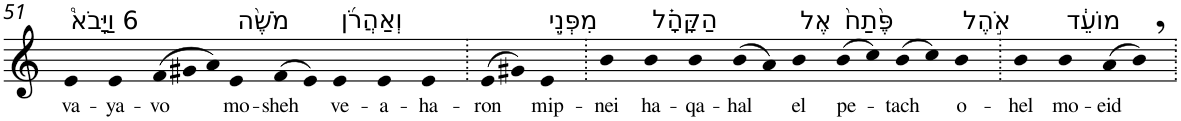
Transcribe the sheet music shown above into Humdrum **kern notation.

**kern	**text
*part1	*part1
*staff1	*staff1
*I"Piano	*
*I'Pno	*
!!LO:PB:g=z
*clefG2	*
*k[]	*
=51	=51
!LO:TX:a:t=6 וַיָּבֹא֩	!
!	!LO:LY:b
4e	va-
!	!LO:LY:b
4e	-ya-
*Xtuplet	*
!	!LO:LY:b
(>12f	-vo
12g#X	.
12a)	.
!LO:TX:a:t=מֹשֶׁ֨ה	!
!	!LO:LY:b
4e	mo-
!	!LO:LY:b
(>8f	-sheh
8e)	.
!LO:TX:a:t=וְאַהֲרֹ֜ן	!
!	!LO:LY:b
4e	ve-
!	!LO:LY:b
4e	-a-
!	!LO:LY:b
4e	-ha-
=52.	=52.
!	!LO:LY:b
(>8e	-ron
8g#X)	.
!LO:TX:a:t=מִפְּנֵ֣י	!
!	!LO:LY:b
4e	mip-
=53.	=53.
!	!LO:LY:b
4b	-nei
!LO:TX:a:t=הַקָּהָ֗ל	!
!	!LO:LY:b
4b	ha-
!	!LO:LY:b
4b	-qa-
!	!LO:LY:b
(>8b	-hal
8a)	.
!LO:TX:a:t=אֶל	!
!	!LO:LY:b
4b	el
!LO:TX:a:t=פֶּ֙תַח֙	!
!	!LO:LY:b
(>8b	pe-
8cc)	.
!	!LO:LY:b
(>8b	-tach
8cc)	.
!LO:TX:a:t=אֹ֣הֶל	!
!	!LO:LY:b
4b	o-
=54.	=54.
!	!LO:LY:b
4b	-hel
!LO:TX:a:t=מוֹעֵ֔ד	!
!	!LO:LY:b
4b	mo-
!	!LO:LY:b
(>8a	-eid
8b,)	.
=.	=.
*-	*-
